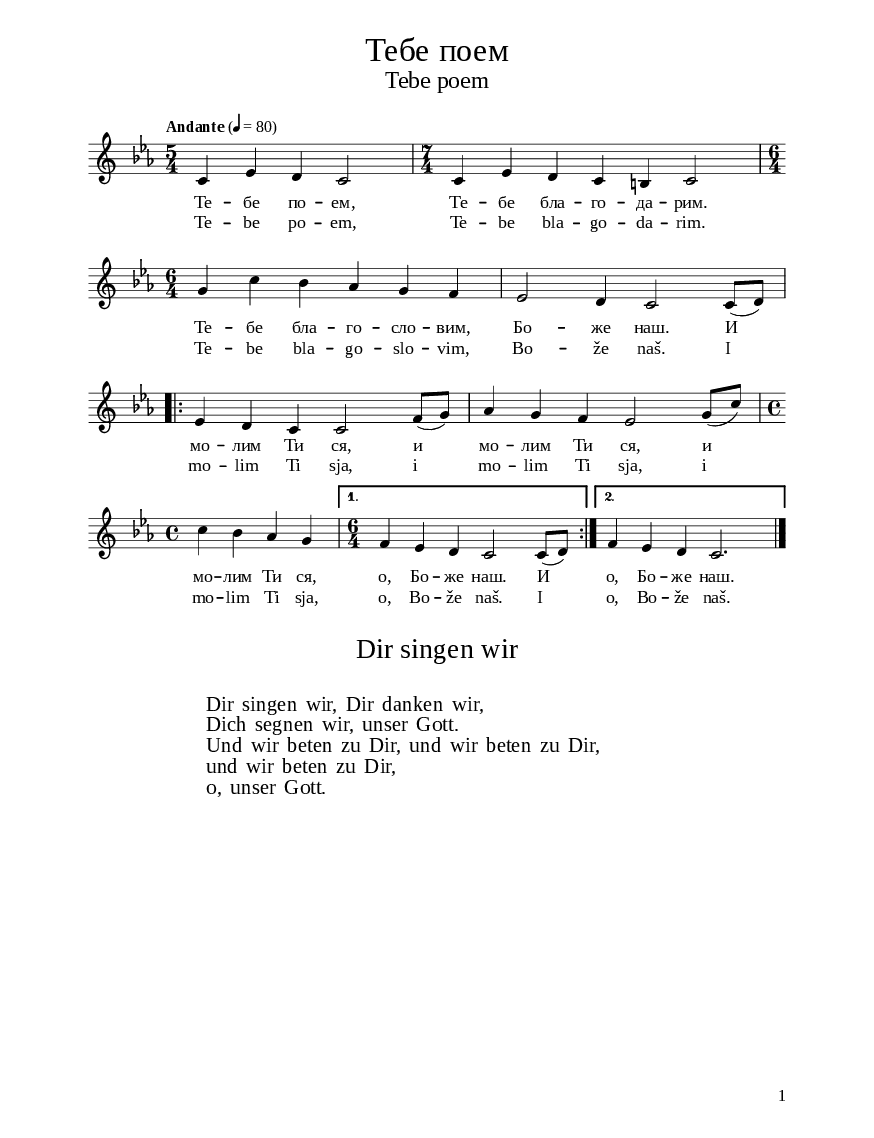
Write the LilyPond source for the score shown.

\version "2.24.1"

% include paper part and global functions
\include "include/globals.ily"

\bookpart {
  \label #'ref066_2
  \tocItem \markup "Тебе поем – Tebe poem"
  \include "include/bookpart-paper.ily"
  \score {
    \include "include/score-layout.ily"

    \new Voice \absolute  {
      \clef treble
      \key c \minor
      \time 5/4
      \tempoFunc "Andante" 4 "80"
      c'4 es'4 d'4 c'2 | \time 7/4 c'4 es'4 d'4 c'4 b4 c'2 |  \break
      \time 6/4 g'4 c''4 bes'4 as'4 g'4 f'4 |  es'2 d'4 c'2 c'8 ( d'8 ) | \break
      \repeat volta 2 {
        es'4 d'4 c'4 c'2 f'8 ( g'8 ) | as'4 g'4 f'4 es'2  g'8 ( c''8 ) | \time 4/4 \break
        c''4 bes'4 as'4 g'4
      } \alternative {
        { \time 6/4 f'4 es'4 d'4 c'2 c'8 ( d'8 ) }
        {
          f'4 \override Staff.BarLine.stencil = ##f es'4 d'4 c'2.
          \revert Staff.BarLine.stencil
          \bar "|."
        }
      }
    }

    \addlyrics {
      Те -- бе по -- ем, Те -- бе бла -- го -- да -- рим.
      Те -- бе бла -- го -- сло -- вим, Бо -- же наш.  И
      мо -- лим Ти ся, и  мо -- лим Ти ся,  и
      мо -- лим Ти ся, o, Бо -- же наш. И o, Бо -- же наш.
    }

    \addlyrics {
      Te -- be po -- em, Te -- be bla -- go -- da -- rim.
      Te -- be bla -- go -- slo -- vim, Bo -- že naš.  I
      mo -- lim Ti sja, i  mo -- lim Ti sja,  i
      mo -- lim Ti sja, o, Bo -- že naš. I o, Bo -- že naš.
    }
    \header {
      title = \titleFunc "Тебе поем" "Tebe poem"
    }

    \midi{}

  } % score




  % include foreign translation(s) of the song
  \version "2.22.1"

\markup \fill-line { \fontsize #deTitleFontSize "Dir singen wir" }
\markup \null
\markup \null
\markup \fontsize #deCoupletFontSize {
  \hspace #10
  \override #`(baseline-skip . ,deCoupletBaselineSkip)

  \column {
     \line { " " }
     
     \line { " "Dir singen wir, Dir danken wir,}
     
     \line { " "Dich segnen wir, unser Gott.}
     
     \line { " "Und wir beten zu Dir, und wir beten zu Dir,}
     \line { " " und wir beten zu Dir,}
     
     \line { " "o, unser Gott.}
     
       
    }
}


} % bookpart
